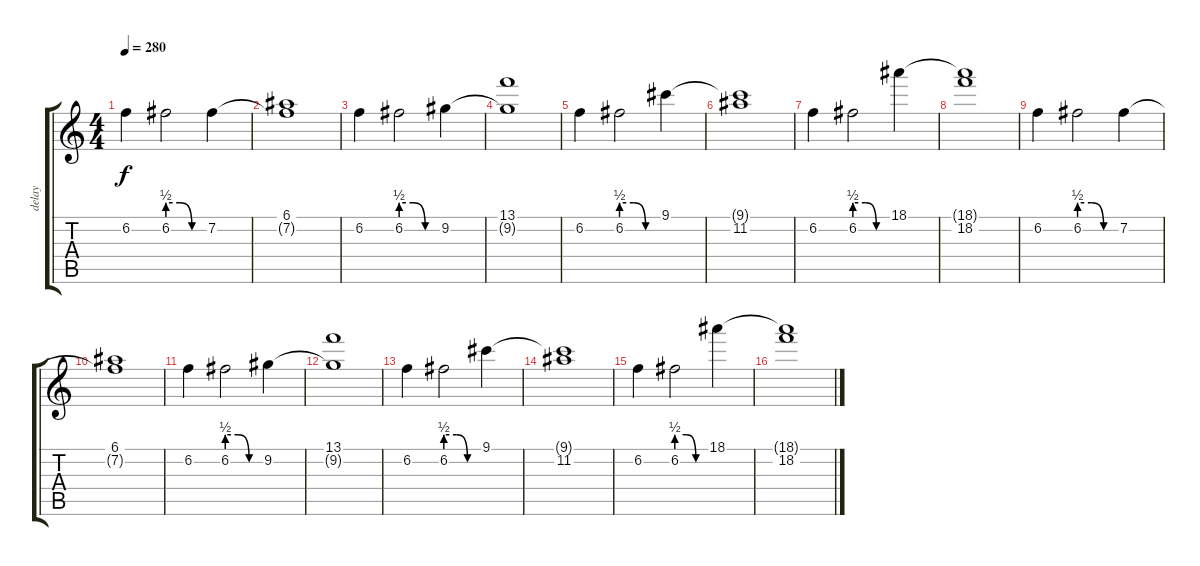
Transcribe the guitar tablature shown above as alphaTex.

\track ("delay" "delay") {instrument acousticguitarnylon}
\staff {score tabs}
\tuning (E4 B3 G3 D3 A2 E2) {hide}
\ts (4 4)
\tempo 280
\clef g2
\ks c
6.2.4{dy f} 6.2{be (custom 0 2 20 2 40 0 60 0)}.2 7.2.4 |
(6.1 7.2{t}).1 |
6.2.4 6.2{be (custom 0 2 20 2 40 0 60 0)}.2 9.2.4 |
(13.1 9.2{t}).1 |
6.2.4 6.2{be (custom 0 2 20 2 40 0 60 0)}.2 9.1.4 |
(9.1{t} 11.2).1 |
6.2.4 6.2{be (custom 0 2 20 2 40 0 60 0)}.2 18.1.4 |
(18.1{t} 18.2).1 |
6.2.4 6.2{be (custom 0 2 20 2 40 0 60 0)}.2 7.2.4 |
(6.1 7.2{t}).1 |
6.2.4 6.2{be (custom 0 2 20 2 40 0 60 0)}.2 9.2.4 |
(13.1 9.2{t}).1 |
6.2.4 6.2{be (custom 0 2 20 2 40 0 60 0)}.2 9.1.4 |
(9.1{t} 11.2).1 |
6.2.4 6.2{be (custom 0 2 20 2 40 0 60 0)}.2 18.1.4 |
(18.1{t} 18.2).1
